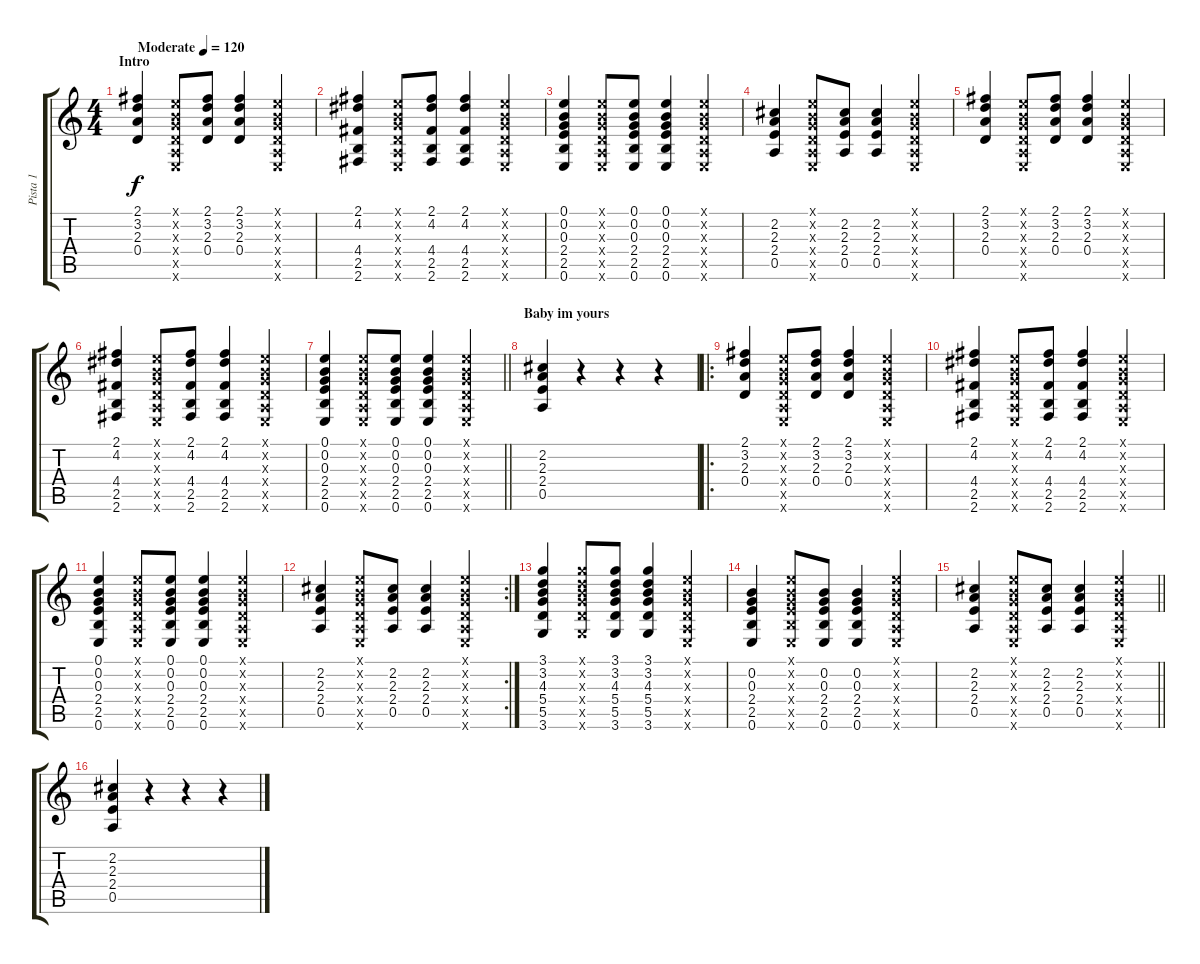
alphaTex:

\track ("Pista 1" "Pista 1") {instrument acousticguitarsteel}
\staff {score tabs}
\tuning (E4 B3 G3 D3 A2 E2) {hide}
\ts (4 4)
\section ("" "Intro")
\tempo (120 "Moderate")
\clef g2
\ks c
(2.1 3.2 2.3 0.4).4{dy f instrument acousticguitarsteel} (0.1{x} 0.2{x} 0.3{x} 0.4{x} 0.5{x} 0.6{x}).8 (2.1 3.2 2.3 0.4).8 (2.1 3.2 2.3 0.4).4 (0.1{x} 0.2{x} 0.3{x} 0.4{x} 0.5{x} 0.6{x}).4 |
(2.1 4.2 4.4 2.5 2.6).4 (0.1{x} 0.2{x} 0.3{x} 0.4{x} 0.5{x} 0.6{x}).8 (2.1 4.2 4.4 2.5 2.6).8 (2.1 4.2 4.4 2.5 2.6).4 (0.1{x} 0.2{x} 0.3{x} 0.4{x} 0.5{x} 0.6{x}).4 |
(0.1 0.2 0.3 2.4 2.5 0.6).4 (0.1{x} 0.2{x} 0.3{x} 0.4{x} 0.5{x} 0.6{x}).8 (0.1 0.2 0.3 2.4 2.5 0.6).8 (0.1 0.2 0.3 2.4 2.5 0.6).4 (0.1{x} 0.2{x} 0.3{x} 0.4{x} 0.5{x} 0.6{x}).4 |
(2.2 2.3 2.4 0.5).4 (0.1{x} 0.2{x} 0.3{x} 0.4{x} 0.5{x} 0.6{x}).8 (2.2 2.3 2.4 0.5).8 (2.2 2.3 2.4 0.5).4 (0.1{x} 0.2{x} 0.3{x} 0.4{x} 0.5{x} 0.6{x}).4 |
(2.1 3.2 2.3 0.4).4 (0.1{x} 0.2{x} 0.3{x} 0.4{x} 0.5{x} 0.6{x}).8 (2.1 3.2 2.3 0.4).8 (2.1 3.2 2.3 0.4).4 (0.1{x} 0.2{x} 0.3{x} 0.4{x} 0.5{x} 0.6{x}).4 |
(2.1 4.2 4.4 2.5 2.6).4 (0.1{x} 0.2{x} 0.3{x} 0.4{x} 0.5{x} 0.6{x}).8 (2.1 4.2 4.4 2.5 2.6).8 (2.1 4.2 4.4 2.5 2.6).4 (0.1{x} 0.2{x} 0.3{x} 0.4{x} 0.5{x} 0.6{x}).4 |
\barLineRight lightlight
(0.1 0.2 0.3 2.4 2.5 0.6).4 (0.1{x} 0.2{x} 0.3{x} 0.4{x} 0.5{x} 0.6{x}).8 (0.1 0.2 0.3 2.4 2.5 0.6).8 (0.1 0.2 0.3 2.4 2.5 0.6).4 (0.1{x} 0.2{x} 0.3{x} 0.4{x} 0.5{x} 0.6{x}).4 |
\section ("" "Baby im yours")
(2.2 2.3 2.4 0.5).4 r.4 r.4 r.4 |
\ro
(2.1 3.2 2.3 0.4).4 (0.1{x} 0.2{x} 0.3{x} 0.4{x} 0.5{x} 0.6{x}).8 (2.1 3.2 2.3 0.4).8 (2.1 3.2 2.3 0.4).4 (0.1{x} 0.2{x} 0.3{x} 0.4{x} 0.5{x} 0.6{x}).4 |
(2.1 4.2 4.4 2.5 2.6).4 (0.1{x} 0.2{x} 0.3{x} 0.4{x} 0.5{x} 0.6{x}).8 (2.1 4.2 4.4 2.5 2.6).8 (2.1 4.2 4.4 2.5 2.6).4 (0.1{x} 0.2{x} 0.3{x} 0.4{x} 0.5{x} 0.6{x}).4 |
(0.1 0.2 0.3 2.4 2.5 0.6).4 (0.1{x} 0.2{x} 0.3{x} 0.4{x} 0.5{x} 0.6{x}).8 (0.1 0.2 0.3 2.4 2.5 0.6).8 (0.1 0.2 0.3 2.4 2.5 0.6).4 (0.1{x} 0.2{x} 0.3{x} 0.4{x} 0.5{x} 0.6{x}).4 |
\rc 2
(2.2 2.3 2.4 0.5).4 (0.1{x} 0.2{x} 0.3{x} 0.4{x} 0.5{x} 0.6{x}).8 (2.2 2.3 2.4 0.5).8 (2.2 2.3 2.4 0.5).4 (0.1{x} 0.2{x} 0.3{x} 0.4{x} 0.5{x} 0.6{x}).4 |
(3.1 3.2 4.3 5.4 5.5 3.6).4 (3.1{x} 3.2{x} 4.3{x} 5.4{x} 5.5{x} 3.6{x}).8 (3.1 3.2 4.3 5.4 5.5 3.6).8 (3.1 3.2 4.3 5.4 5.5 3.6).4 (0.1{x} 0.2{x} 0.3{x} 0.4{x} 0.5{x} 0.6{x}).4 |
(0.2 0.3 2.4 2.5 0.6).4 (0.1{x} 0.2{x} 0.3{x} 2.4{x} 2.5{x} 0.6{x}).8 (0.2 0.3 2.4 2.5 0.6).8 (0.2 0.3 2.4 2.5 0.6).4 (0.1{x} 0.2{x} 0.3{x} 0.4{x} 0.5{x} 0.6{x}).4 |
\barLineRight lightlight
(2.2 2.3 2.4 0.5).4 (0.1{x} 0.2{x} 0.3{x} 0.4{x} 0.5{x} 0.6{x}).8 (2.2 2.3 2.4 0.5).8 (2.2 2.3 2.4 0.5).4 (0.1{x} 0.2{x} 0.3{x} 0.4{x} 0.5{x} 0.6{x}).4 |
(2.2 2.3 2.4 0.5).4 r.4 r.4 r.4
